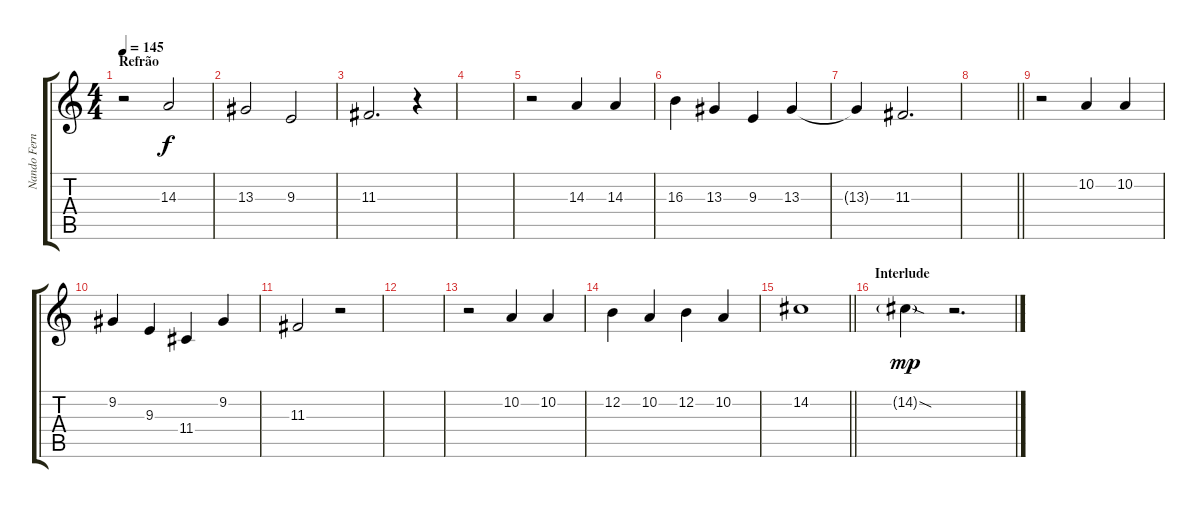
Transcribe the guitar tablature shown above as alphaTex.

\track ("Nando Fernandes" "Nando Fern") {instrument sopranosax}
\staff {score tabs}
\tuning (E4 B3 G3 D3 A2 E2) {hide}
\ts (4 4)
\section ("" "Refrão")
\tempo 145
\clef g2
\ks c
r.2{dy f} 14.3.2 |
13.3.2 9.3.2 |
11.3.2{d} r.4 |
|
r.2 14.3.4 14.3.4 |
16.3.4 13.3.4 9.3.4 13.3.4 |
13.3{t}.4 11.3.2{d} |
\barLineRight lightlight
|
r.2 10.2.4 10.2.4 |
9.2.4 9.3.4 11.4.4 9.2.4 |
11.3.2 r.2 |
|
r.2 10.2.4 10.2.4 |
12.2.4 10.2.4 12.2.4 10.2.4 |
\barLineRight lightlight
14.2.1 |
\section ("" "Interlude")
14.2{sod g}.4{dy mp} r.2{d}
